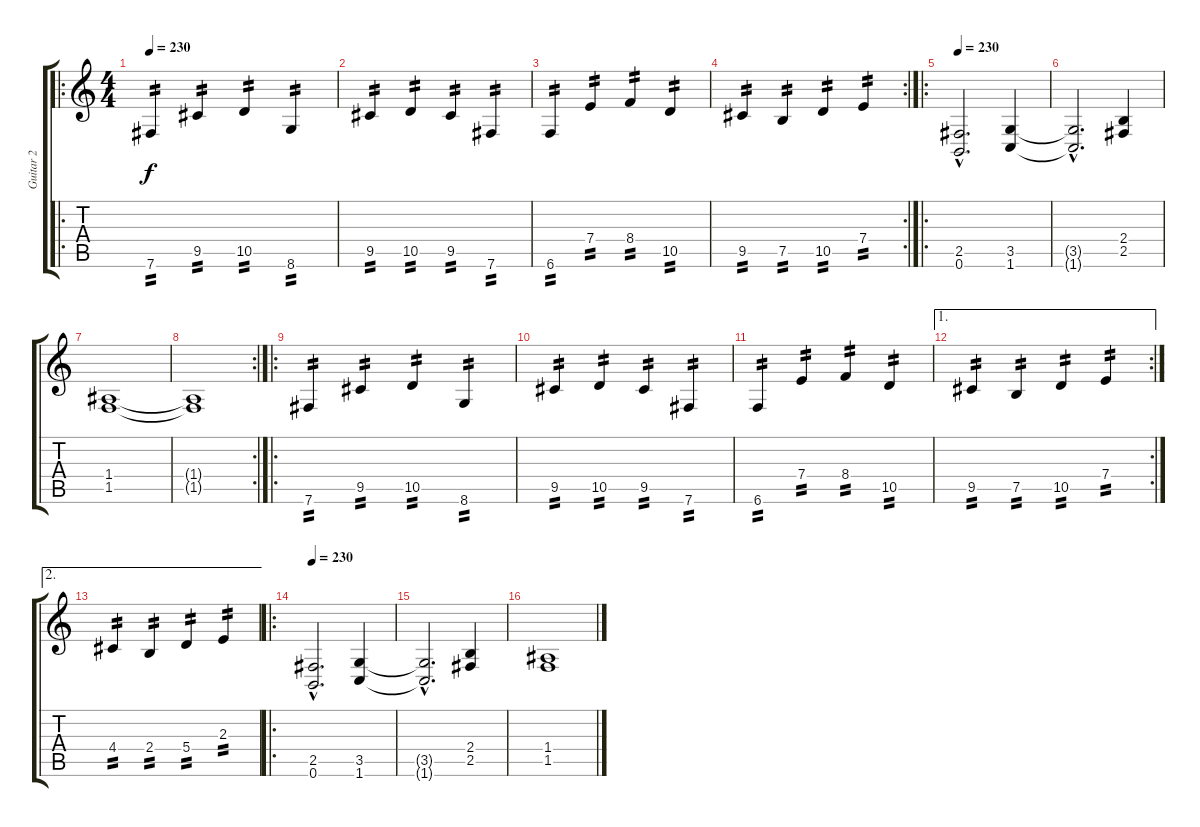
\track ("Guitar 2" "Guitar 2") {instrument distortionguitar}
\staff {score tabs}
\tuning (B3 Ab3 D3 A2 E2 B1) {hide}
\ro
\ts (4 4)
\tempo 230
\clef g2
\ks c
7.6.4{tp 2 dy f} 9.5.4{tp 2} 10.5.4{tp 2} 8.6.4{tp 2} |
9.5.4{tp 2} 10.5.4{tp 2} 9.5.4{tp 2} 7.6.4{tp 2} |
6.6.4{tp 2} 7.4.4{tp 2} 8.4.4{tp 2} 10.5.4{tp 2} |
\rc 2
9.5.4{tp 2} 7.5.4{tp 2} 10.5.4{tp 2} 7.4.4{tp 2} |
\ro
\tempo 230
(2.5{hac} 0.6{hac}).2{d} (3.5 1.6).4 |
(3.5{hac t} 1.6{hac t}).2{d} (2.4 2.5).4 |
(1.4 1.5).1 |
\rc 2
(1.4{t} 1.5{t}).1 |
\ro
7.6.4{tp 2} 9.5.4{tp 2} 10.5.4{tp 2} 8.6.4{tp 2} |
9.5.4{tp 2} 10.5.4{tp 2} 9.5.4{tp 2} 7.6.4{tp 2} |
6.6.4{tp 2} 7.4.4{tp 2} 8.4.4{tp 2} 10.5.4{tp 2} |
\ae 1
\rc 2
9.5.4{tp 2} 7.5.4{tp 2} 10.5.4{tp 2} 7.4.4{tp 2} |
\ae 2
4.4.4{tp 2} 2.4.4{tp 2} 5.4.4{tp 2} 2.3.4{tp 2} |
\ro
\tempo 230
(2.5{hac} 0.6{hac}).2{d} (3.5 1.6).4 |
(3.5{hac t} 1.6{hac t}).2{d} (2.4 2.5).4 |
(1.4 1.5).1
